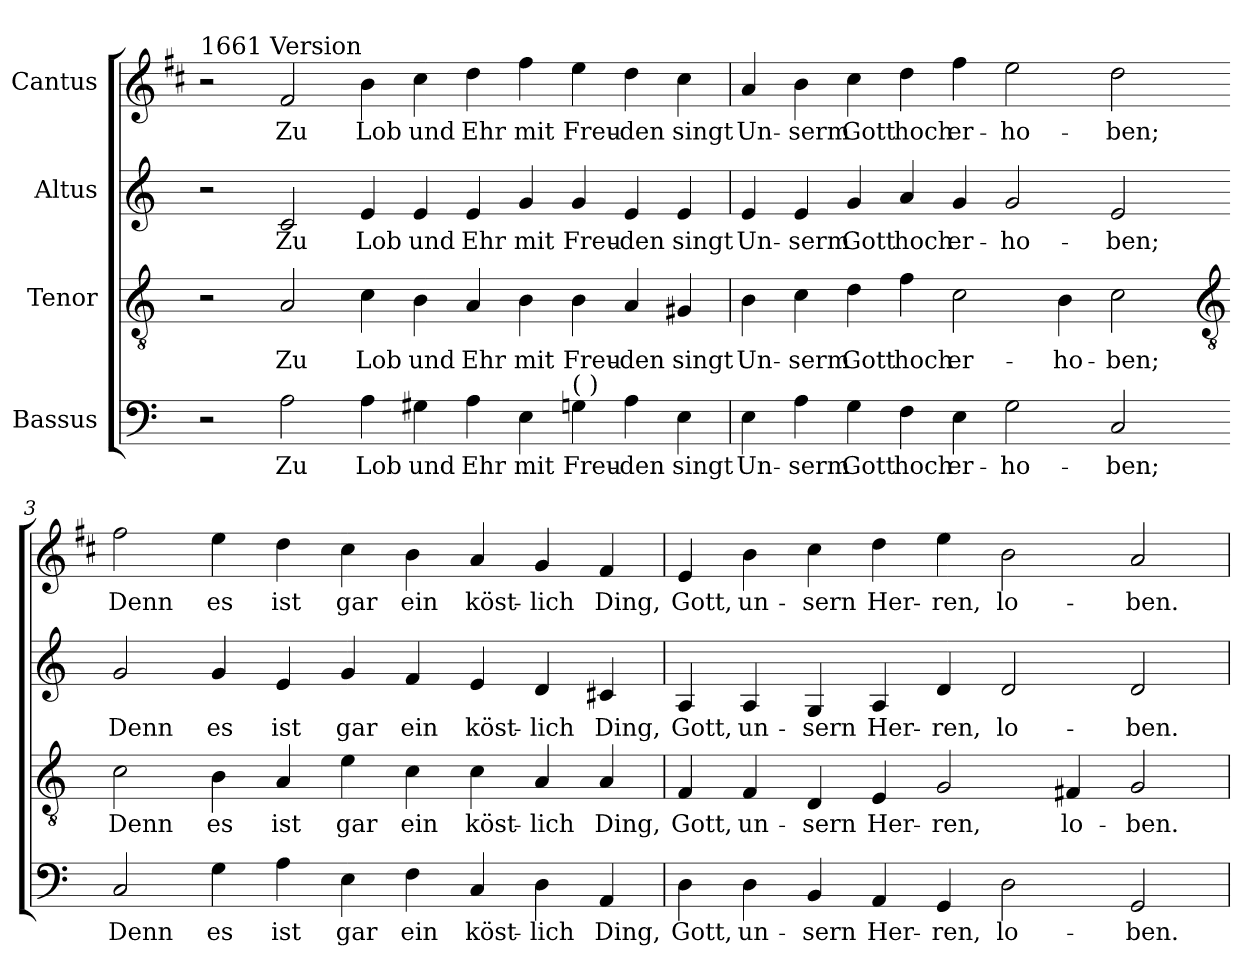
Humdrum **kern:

**kern	**text	**kern	**text	**kern	**text	**kern	**text
*part4	*part4	*part3	*part3	*part2	*part2	*part1	*part1
*staff4	*staff4	*staff3	*staff3	*staff2	*staff2	*staff1	*staff1
*I"Bassus	*	*I"Tenor	*	*I"Altus	*	*I"Cantus	*
*clefF4	*	*clefGv2	*	*clefG2	*	*clefG2	*
*	*	*	*	*	*	*ITrd1c2	*
*k[]	*	*k[]	*	*k[]	*	*k[]	*
*C:	*	*C:	*	*C:	*	*C:	*
=1	=1	=1	=1	=1	=1	=1	=1
!	!	!	!	!	!	!LO:TX:a:t=1661 Version	!
2r	.	2r	.	2r	.	2r	.
!	!LO:LY:b	!	!LO:LY:b	!	!LO:LY:b	!	!LO:LY:b
2A	Zu	2A	Zu	2c	Zu	2e	Zu
!	!LO:LY:b	!	!LO:LY:b	!	!LO:LY:b	!	!LO:LY:b
4A	Lob	4c	Lob	4e	Lob	4a	Lob
!	!LO:LY:b	!	!LO:LY:b	!	!LO:LY:b	!	!LO:LY:b
4G#X	und	4B	und	4e	und	4b	und
!	!LO:LY:b	!	!LO:LY:b	!	!LO:LY:b	!	!LO:LY:b
4A	Ehr	4A	Ehr	4e	Ehr	4cc	Ehr
!	!LO:LY:b	!	!LO:LY:b	!	!LO:LY:b	!	!LO:LY:b
4E	mit	4B	mit	4g	mit	4ee	mit
!LO:TX:a:t=(  )	!	!	!	!	!	!	!
!	!LO:LY:b	!	!LO:LY:b	!	!LO:LY:b	!	!LO:LY:b
4G	Freu-	4B	Freu-	4g	Freu-	4dd	Freu-
!	!LO:LY:b	!	!LO:LY:b	!	!LO:LY:b	!	!LO:LY:b
4A	-den	4A	-den	4e	-den	4cc	-den
!	!LO:LY:b	!	!LO:LY:b	!	!LO:LY:b	!	!LO:LY:b
4E	singt	4G#X	singt	4e	singt	4b	singt
=2	=2	=2	=2	=2	=2	=2	=2
!	!LO:LY:b	!	!LO:LY:b	!	!LO:LY:b	!	!LO:LY:b
4E	Un-	4B	Un-	4e	Un-	4g	Un-
!	!LO:LY:b	!	!LO:LY:b	!	!LO:LY:b	!	!LO:LY:b
4A	-serm	4c	-serm	4e	-serm	4a	-serm
!	!LO:LY:b	!	!LO:LY:b	!	!LO:LY:b	!	!LO:LY:b
4G	Gott	4d	Gott	4g	Gott	4b	Gott
!	!LO:LY:b	!	!LO:LY:b	!	!LO:LY:b	!	!LO:LY:b
4F	hoch	4f	hoch	4a	hoch	4cc	hoch
!	!LO:LY:b	!	!LO:LY:b	!	!LO:LY:b	!	!LO:LY:b
4E	er-	2c	er-	4g	er-	4ee	er-
!	!LO:LY:b	!	!	!	!LO:LY:b	!	!LO:LY:b
2G	-ho-	.	.	2g	-ho-	2dd	-ho-
!	!	!	!LO:LY:b	!	!	!	!
.	.	4B	-ho-	.	.	.	.
!	!LO:LY:b	!	!LO:LY:b	!	!LO:LY:b	!	!LO:LY:b
2C	-ben;	2c	-ben;	2e	-ben;	2cc	-ben;
!!LO:LB:g=z
=3-	=3-	=3-	=3-	=3-	=3-	=3-	=3-
*	*	*clefGv2	*	*	*	*	*
!	!LO:LY:b	!	!LO:LY:b	!	!LO:LY:b	!	!LO:LY:b
2C	Denn	2c	Denn	2g	Denn	2ee	Denn
!	!LO:LY:b	!	!LO:LY:b	!	!LO:LY:b	!	!LO:LY:b
4G	es	4B	es	4g	es	4dd	es
!	!LO:LY:b	!	!LO:LY:b	!	!LO:LY:b	!	!LO:LY:b
4A	ist	4A	ist	4e	ist	4cc	ist
!	!LO:LY:b	!	!LO:LY:b	!	!LO:LY:b	!	!LO:LY:b
4E	gar	4e	gar	4g	gar	4b	gar
!	!LO:LY:b	!	!LO:LY:b	!	!LO:LY:b	!	!LO:LY:b
4F	ein	4c	ein	4f	ein	4a	ein
!	!LO:LY:b	!	!LO:LY:b	!	!LO:LY:b	!	!LO:LY:b
4C	köst-	4c	köst-	4e	köst-	4g	köst-
!	!LO:LY:b	!	!LO:LY:b	!	!LO:LY:b	!	!LO:LY:b
4D	-lich	4A	-lich	4d	-lich	4f	-lich
!	!LO:LY:b	!	!LO:LY:b	!	!LO:LY:b	!	!LO:LY:b
4AA	Ding,	4A	Ding,	4c#X	Ding,	4e	Ding,
=4	=4	=4	=4	=4	=4	=4	=4
!	!LO:LY:b	!	!LO:LY:b	!	!LO:LY:b	!	!LO:LY:b
4D	Gott,	4F	Gott,	4A	Gott,	4d	Gott,
!	!LO:LY:b	!	!LO:LY:b	!	!LO:LY:b	!	!LO:LY:b
4D	un-	4F	un-	4A	un-	4a	un-
!	!LO:LY:b	!	!LO:LY:b	!	!LO:LY:b	!	!LO:LY:b
4BB	-sern	4D	-sern	4G	-sern	4b	-sern
!	!LO:LY:b	!	!LO:LY:b	!	!LO:LY:b	!	!LO:LY:b
4AA	Her-	4E	Her-	4A	Her-	4cc	Her-
!	!LO:LY:b	!	!LO:LY:b	!	!LO:LY:b	!	!LO:LY:b
4GG	-ren,	2G	-ren,	4d	-ren,	4dd	-ren,
!	!LO:LY:b	!	!	!	!LO:LY:b	!	!LO:LY:b
2D	lo-	.	.	2d	lo-	2a	lo-
!	!	!	!LO:LY:b	!	!	!	!
.	.	4F#X	lo-	.	.	.	.
!	!LO:LY:b	!	!LO:LY:b	!	!LO:LY:b	!	!LO:LY:b
2GG	-ben.	2G	-ben.	2d	-ben.	2g	-ben.
=	=	=	=	=	=	=	=
*-	*-	*-	*-	*-	*-	*-	*-
